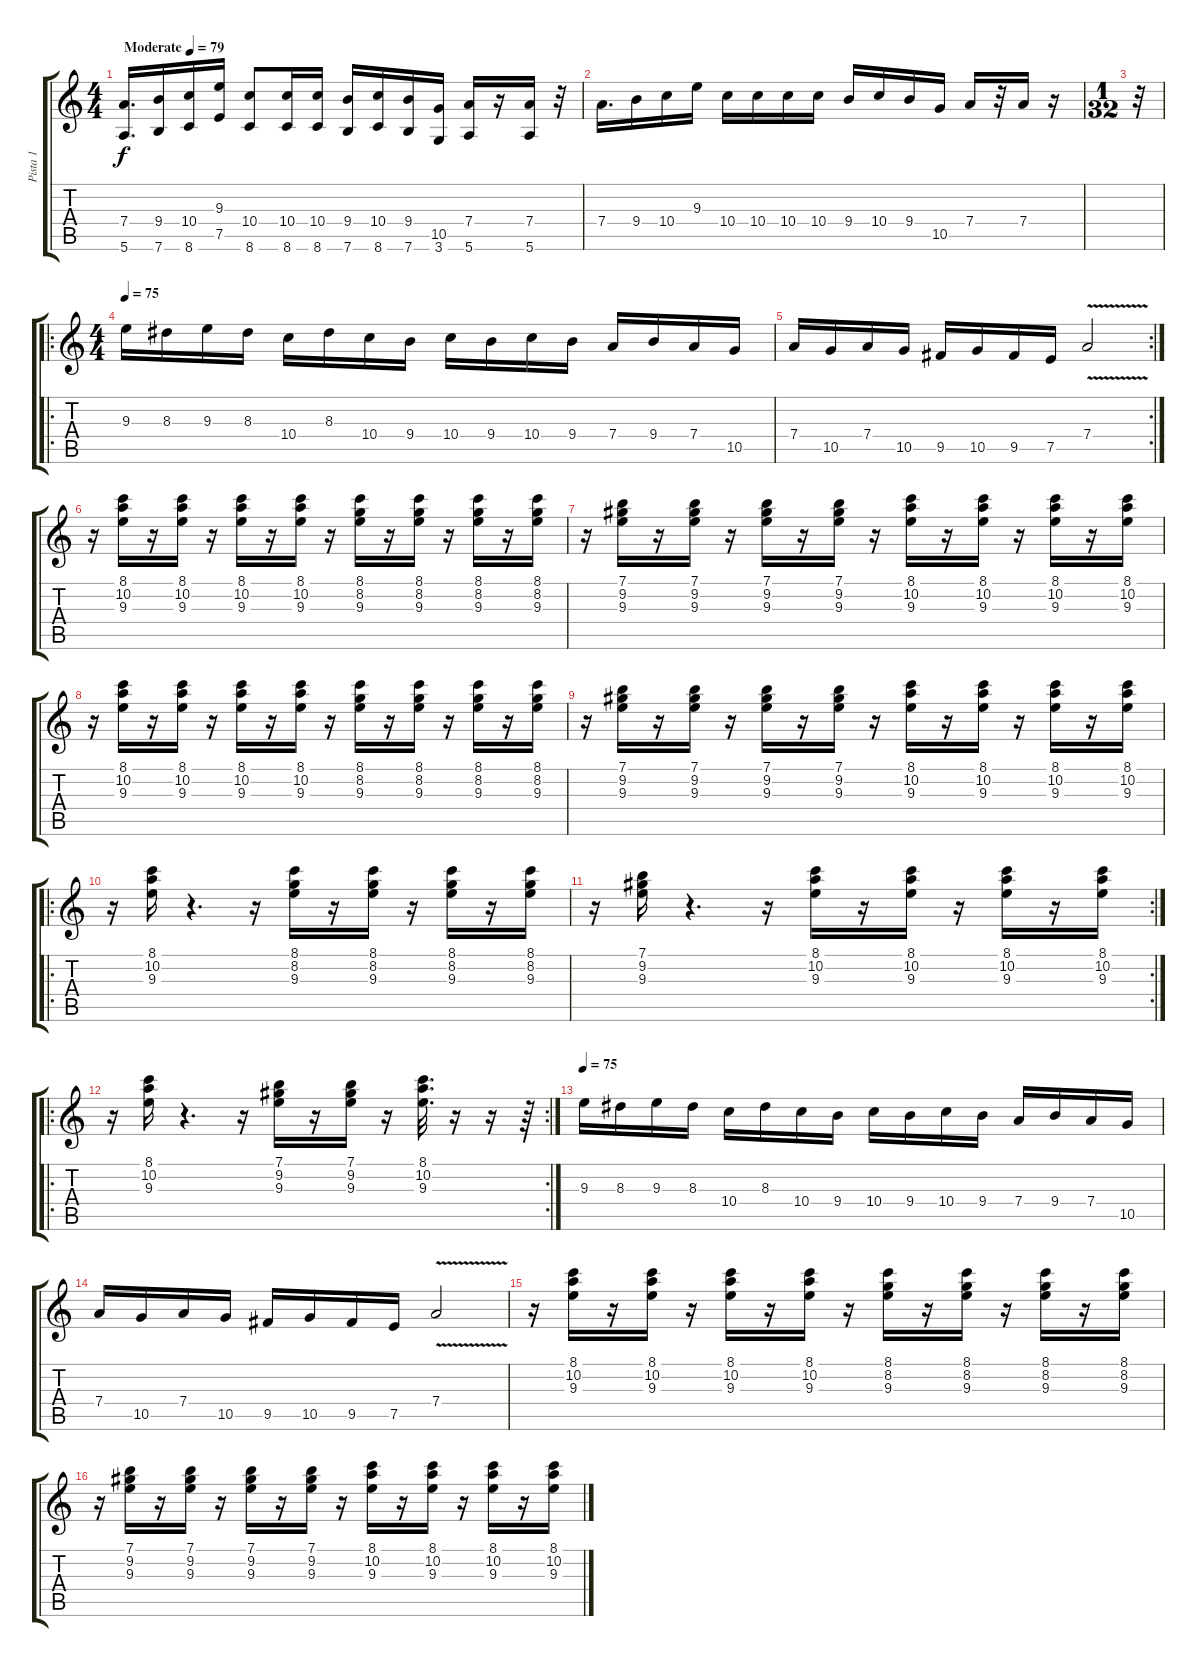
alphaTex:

\track ("Pista 1" "Pista 1") {instrument distortionguitar}
\staff {score tabs}
\tuning (E4 B3 G3 D3 A2 E2) {hide}
\ts (4 4)
\tempo (79 "Moderate")
\clef g2
\ks c
(7.4 5.6).16{d dy f instrument electricguitarclean} (9.4 7.6).16 (10.4 8.6).16 (9.3 7.5).16 (10.4 8.6).8 (10.4 8.6).16 (10.4 8.6).16 (9.4 7.6).16 (10.4 8.6).16 (9.4 7.6).16 (10.5 3.6).16 (7.4 5.6).16 r.16 (7.4 5.6).16 r.32 |
7.4.16{d} 9.4.16 10.4.16 9.3.16 10.4.16 10.4.16 10.4.16 10.4.16 9.4.16 10.4.16 9.4.16 10.5.16 7.4.16 r.32 7.4.16 r.16 |
\ts (1 32)
r.32 |
\ro
\ts (4 4)
\tempo 75
9.3.16{instrument distortionguitar} 8.3.16 9.3.16 8.3.16 10.4.16 8.3.16 10.4.16 9.4.16 10.4.16 9.4.16 10.4.16 9.4.16 7.4.16 9.4.16 7.4.16 10.5.16 |
\rc 2
7.4.16 10.5.16 7.4.16 10.5.16 9.5.16 10.5.16 9.5.16 7.5.16 7.4{v}.2 |
r.16{instrument electricguitarclean} (8.1 10.2 9.3).16 r.16 (8.1 10.2 9.3).16 r.16 (8.1 10.2 9.3).16 r.16 (8.1 10.2 9.3).16 r.16 (8.1 8.2 9.3).16 r.16 (8.1 8.2 9.3).16 r.16 (8.1 8.2 9.3).16 r.16 (8.1 8.2 9.3).16 |
r.16 (7.1 9.2 9.3).16 r.16 (7.1 9.2 9.3).16 r.16 (7.1 9.2 9.3).16 r.16 (7.1 9.2 9.3).16 r.16 (8.1 10.2 9.3).16 r.16 (8.1 10.2 9.3).16 r.16 (8.1 10.2 9.3).16 r.16 (8.1 10.2 9.3).16 |
r.16 (8.1 10.2 9.3).16 r.16 (8.1 10.2 9.3).16 r.16 (8.1 10.2 9.3).16 r.16 (8.1 10.2 9.3).16 r.16 (8.1 8.2 9.3).16 r.16 (8.1 8.2 9.3).16 r.16 (8.1 8.2 9.3).16 r.16 (8.1 8.2 9.3).16 |
r.16 (7.1 9.2 9.3).16 r.16 (7.1 9.2 9.3).16 r.16 (7.1 9.2 9.3).16 r.16 (7.1 9.2 9.3).16 r.16 (8.1 10.2 9.3).16 r.16 (8.1 10.2 9.3).16 r.16 (8.1 10.2 9.3).16 r.16 (8.1 10.2 9.3).16 |
\ro
r.16 (8.1 10.2 9.3).16 r.4{d} r.16 (8.1 8.2 9.3).16 r.16 (8.1 8.2 9.3).16 r.16 (8.1 8.2 9.3).16 r.16 (8.1 8.2 9.3).16 |
\rc 2
r.16 (7.1 9.2 9.3).16 r.4{d} r.16 (8.1 10.2 9.3).16 r.16 (8.1 10.2 9.3).16 r.16 (8.1 10.2 9.3).16 r.16 (8.1 10.2 9.3).16 |
\ro
\rc 2
r.16 (8.1 10.2 9.3).16 r.4{d} r.16 (7.1 9.2 9.3).16 r.16 (7.1 9.2 9.3).16 r.16 (8.1 10.2 9.3).32{d} r.16 r.16 r.64 |
\tempo 75
9.3.16{instrument distortionguitar} 8.3.16 9.3.16 8.3.16 10.4.16 8.3.16 10.4.16 9.4.16 10.4.16 9.4.16 10.4.16 9.4.16 7.4.16 9.4.16 7.4.16 10.5.16 |
7.4.16 10.5.16 7.4.16 10.5.16 9.5.16 10.5.16 9.5.16 7.5.16 7.4{v}.2 |
r.16{instrument electricguitarclean} (8.1 10.2 9.3).16 r.16 (8.1 10.2 9.3).16 r.16 (8.1 10.2 9.3).16 r.16 (8.1 10.2 9.3).16 r.16 (8.1 8.2 9.3).16 r.16 (8.1 8.2 9.3).16 r.16 (8.1 8.2 9.3).16 r.16 (8.1 8.2 9.3).16 |
r.16 (7.1 9.2 9.3).16 r.16 (7.1 9.2 9.3).16 r.16 (7.1 9.2 9.3).16 r.16 (7.1 9.2 9.3).16 r.16 (8.1 10.2 9.3).16 r.16 (8.1 10.2 9.3).16 r.16 (8.1 10.2 9.3).16 r.16 (8.1 10.2 9.3).16
